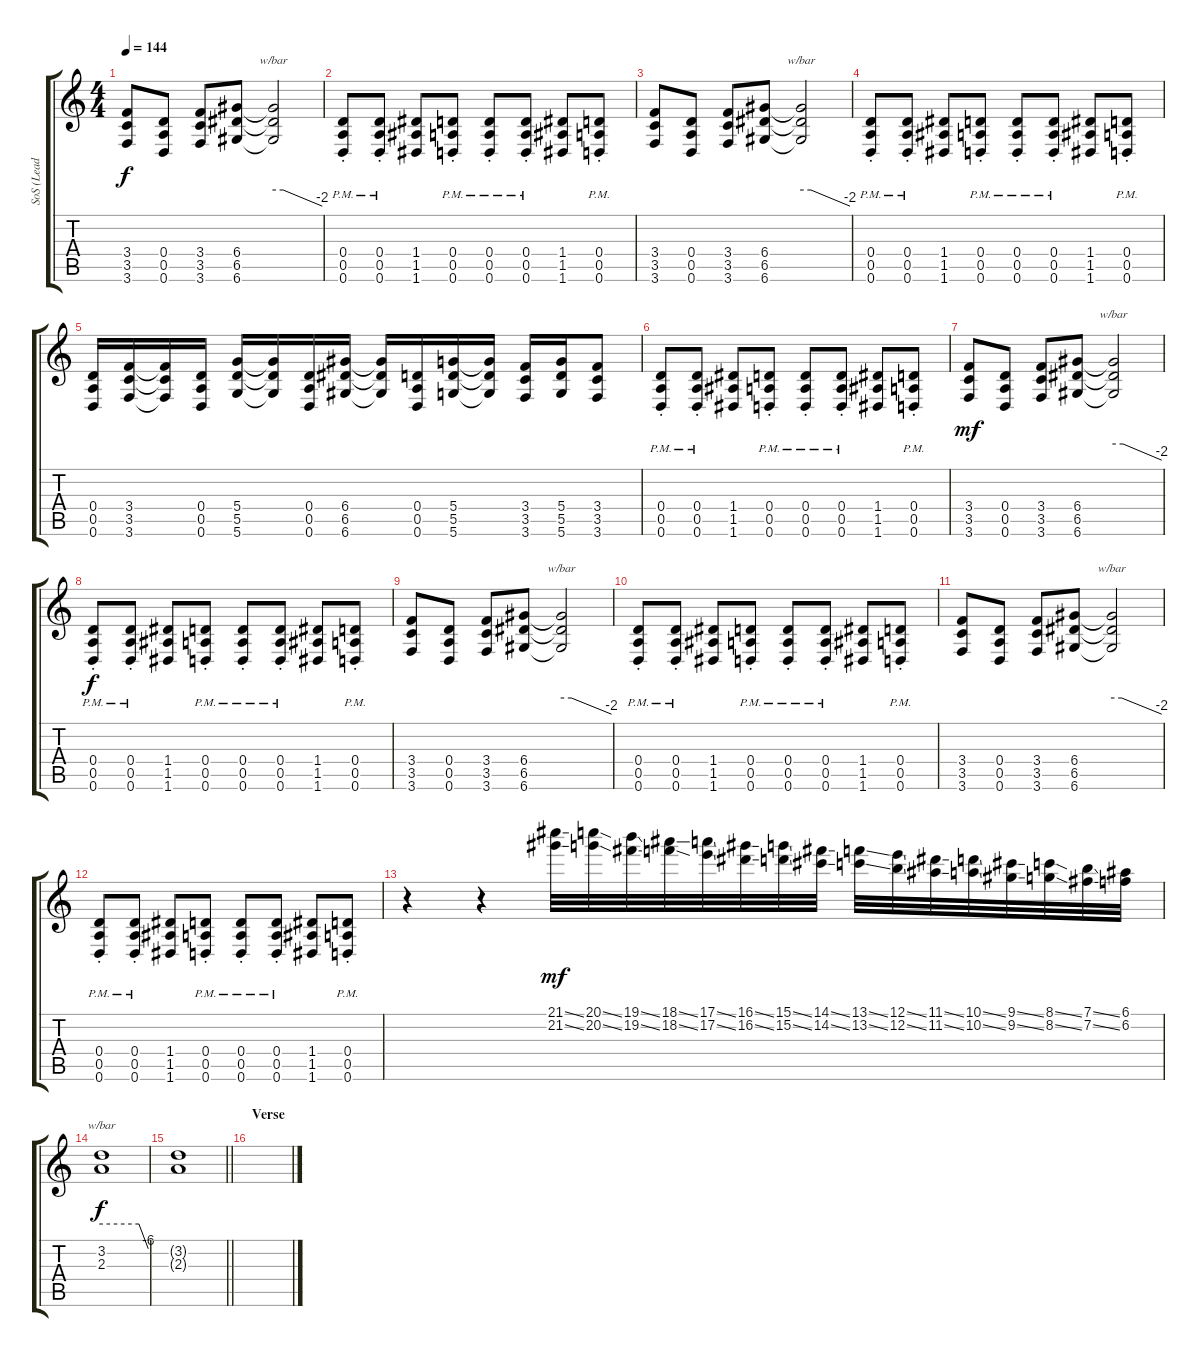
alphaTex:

\track ("SoS (Lead Dist Guitar)" "SoS (Lead ") {instrument distortionguitar}
\staff {score tabs}
\tuning (E4 B3 G3 D3 A2 D2) {hide}
\ts (4 4)
\tempo 144
\clef g2
\ks c
(3.4 3.5 3.6).8{dy f} (0.4 0.5 0.6).8 (3.4 3.5 3.6).8 (6.4 6.5 6.6).8 (6.4{t} 6.5{t} 6.6{t}).2{tbe (custom default 0 0 12 0 60 -8)} |
(0.4{pm st} 0.5{pm st} 0.6{pm st}).8 (0.4{pm st} 0.5{pm st} 0.6{pm st}).8 (1.4 1.5 1.6).8 (0.4{pm st} 0.5{pm st} 0.6{pm st}).8 (0.4{pm st} 0.5{pm st} 0.6{pm st}).8 (0.4{pm st} 0.5{pm st} 0.6{pm st}).8 (1.4 1.5 1.6).8 (0.4{pm st} 0.5{pm st} 0.6{pm st}).8 |
(3.4 3.5 3.6).8 (0.4 0.5 0.6).8 (3.4 3.5 3.6).8 (6.4 6.5 6.6).8 (6.4{t} 6.5{t} 6.6{t}).2{tbe (custom default 0 0 12 0 60 -8)} |
(0.4{pm st} 0.5{pm st} 0.6{pm st}).8 (0.4{pm st} 0.5{pm st} 0.6{pm st}).8 (1.4 1.5 1.6).8 (0.4{pm st} 0.5{pm st} 0.6{pm st}).8 (0.4{pm st} 0.5{pm st} 0.6{pm st}).8 (0.4{pm st} 0.5{pm st} 0.6{pm st}).8 (1.4 1.5 1.6).8 (0.4{pm st} 0.5{pm st} 0.6{pm st}).8 |
(0.4 0.5 0.6).16 (3.4 3.5 3.6).16 (3.4{t} 3.5{t} 3.6{t}).16 (0.4 0.5 0.6).16 (5.4 5.5 5.6).16 (5.4{t} 5.5{t} 5.6{t}).16 (0.4 0.5 0.6).16 (6.4 6.5 6.6).16 (6.4{t} 6.5{t} 6.6{t}).16 (0.4 0.5 0.6).16 (5.4 5.5 5.6).16 (5.4{t} 5.5{t} 5.6{t}).16 (3.4 3.5 3.6).16 (5.4 5.5 5.6).16 (3.4 3.5 3.6).8 |
(0.4{pm st} 0.5{pm st} 0.6{pm st}).8 (0.4{pm st} 0.5{pm st} 0.6{pm st}).8 (1.4 1.5 1.6).8 (0.4{pm st} 0.5{pm st} 0.6{pm st}).8 (0.4{pm st} 0.5{pm st} 0.6{pm st}).8 (0.4{pm st} 0.5{pm st} 0.6{pm st}).8 (1.4 1.5 1.6).8 (0.4{pm st} 0.5{pm st} 0.6{pm st}).8 |
(3.4 3.5 3.6).8{dy mf} (0.4 0.5 0.6).8 (3.4 3.5 3.6).8 (6.4 6.5 6.6).8 (6.4{t} 6.5{t} 6.6{t}).2{tbe (custom default 0 0 12 0 60 -8)} |
(0.4{pm st} 0.5{pm st} 0.6{pm st}).8{dy f} (0.4{pm st} 0.5{pm st} 0.6{pm st}).8 (1.4 1.5 1.6).8 (0.4{pm st} 0.5{pm st} 0.6{pm st}).8 (0.4{pm st} 0.5{pm st} 0.6{pm st}).8 (0.4{pm st} 0.5{pm st} 0.6{pm st}).8 (1.4 1.5 1.6).8 (0.4{pm st} 0.5{pm st} 0.6{pm st}).8 |
(3.4 3.5 3.6).8 (0.4 0.5 0.6).8 (3.4 3.5 3.6).8 (6.4 6.5 6.6).8 (6.4{t} 6.5{t} 6.6{t}).2{tbe (custom default 0 0 12 0 60 -8)} |
(0.4{pm st} 0.5{pm st} 0.6{pm st}).8 (0.4{pm st} 0.5{pm st} 0.6{pm st}).8 (1.4 1.5 1.6).8 (0.4{pm st} 0.5{pm st} 0.6{pm st}).8 (0.4{pm st} 0.5{pm st} 0.6{pm st}).8 (0.4{pm st} 0.5{pm st} 0.6{pm st}).8 (1.4 1.5 1.6).8 (0.4{pm st} 0.5{pm st} 0.6{pm st}).8 |
(3.4 3.5 3.6).8 (0.4 0.5 0.6).8 (3.4 3.5 3.6).8 (6.4 6.5 6.6).8 (6.4{t} 6.5{t} 6.6{t}).2{tbe (custom default 0 0 12 0 60 -8)} |
(0.4{pm st} 0.5{pm st} 0.6{pm st}).8 (0.4{pm st} 0.5{pm st} 0.6{pm st}).8 (1.4 1.5 1.6).8 (0.4{pm st} 0.5{pm st} 0.6{pm st}).8 (0.4{pm st} 0.5{pm st} 0.6{pm st}).8 (0.4{pm st} 0.5{pm st} 0.6{pm st}).8 (1.4 1.5 1.6).8 (0.4{pm st} 0.5{pm st} 0.6{pm st}).8 |
r.4 r.4 (21.1{ss} 21.2{ss}).32{dy mf volume 15 instrument guitarfretnoise} (20.1{ss} 20.2{ss}).32 (19.1{ss} 19.2{ss}).32 (18.1{ss} 18.2{ss}).32 (17.1{ss} 17.2{ss}).32 (16.1{ss} 16.2{ss}).32 (15.1{ss} 15.2{ss}).32 (14.1{ss} 14.2{ss}).32 (13.1{ss} 13.2{ss}).32 (12.1{ss} 12.2{ss}).32 (11.1{ss} 11.2{ss}).32 (10.1{ss} 10.2{ss}).32 (9.1{ss} 9.2{ss}).32 (8.1{ss} 8.2{ss}).32 (7.1{ss} 7.2{ss}).32 (6.1 6.2).32 |
(3.2 2.3).1{tbe (custom default 0 0 48 0 60 -24) dy f instrument distortionguitar} |
\barLineRight lightlight
(3.2{t} 2.3{t}).1 |
\section ("" "Verse")
